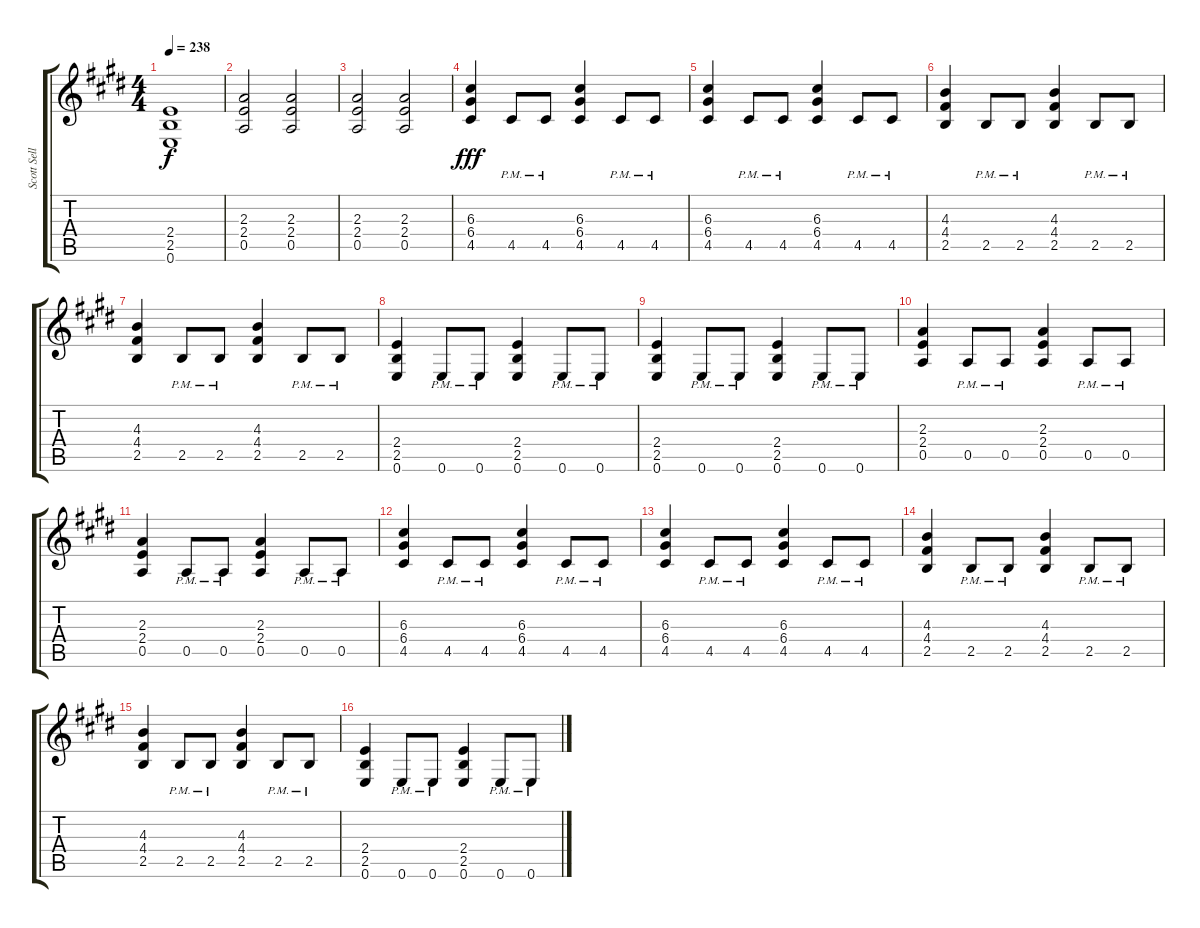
\track ("Scott Sellers" "Scott Sell") {instrument overdrivenguitar}
\staff {score tabs}
\tuning (E4 B3 G3 D3 A2 E2) {hide}
\ts (4 4)
\tempo 238
\clef g2
\ks c#minor
(2.4{t} 2.5{t} 0.6{t}).1{dy f} |
(2.3 2.4 0.5).2 (2.3 2.4 0.5).2 |
(2.3 2.4 0.5).2 (2.3 2.4 0.5).2 |
\ks e
(6.3 6.4 4.5).4{dy fff} 4.5{pm}.8 4.5{pm}.8 (6.3 6.4 4.5).4 4.5{pm}.8 4.5{pm}.8 |
\ks c#minor
(6.3 6.4 4.5).4 4.5{pm}.8 4.5{pm}.8 (6.3 6.4 4.5).4 4.5{pm}.8 4.5{pm}.8 |
(4.3 4.4 2.5).4 2.5{pm}.8 2.5{pm}.8 (4.3 4.4 2.5).4 2.5{pm}.8 2.5{pm}.8 |
(4.3 4.4 2.5).4 2.5{pm}.8 2.5{pm}.8 (4.3 4.4 2.5).4 2.5{pm}.8 2.5{pm}.8 |
\ks e
(2.4 2.5 0.6).4 0.6{pm}.8 0.6{pm}.8 (2.4 2.5 0.6).4 0.6{pm}.8 0.6{pm}.8 |
\ks c#minor
(2.4 2.5 0.6).4 0.6{pm}.8 0.6{pm}.8 (2.4 2.5 0.6).4 0.6{pm}.8 0.6{pm}.8 |
(2.3 2.4 0.5).4 0.5{pm}.8 0.5{pm}.8 (2.3 2.4 0.5).4 0.5{pm}.8 0.5{pm}.8 |
(2.3 2.4 0.5).4 0.5{pm}.8 0.5{pm}.8 (2.3 2.4 0.5).4 0.5{pm}.8 0.5{pm}.8 |
\ks e
(6.3 6.4 4.5).4 4.5{pm}.8 4.5{pm}.8 (6.3 6.4 4.5).4 4.5{pm}.8 4.5{pm}.8 |
\ks c#minor
(6.3 6.4 4.5).4 4.5{pm}.8 4.5{pm}.8 (6.3 6.4 4.5).4 4.5{pm}.8 4.5{pm}.8 |
(4.3 4.4 2.5).4 2.5{pm}.8 2.5{pm}.8 (4.3 4.4 2.5).4 2.5{pm}.8 2.5{pm}.8 |
(4.3 4.4 2.5).4 2.5{pm}.8 2.5{pm}.8 (4.3 4.4 2.5).4 2.5{pm}.8 2.5{pm}.8 |
\ks e
(2.4 2.5 0.6).4 0.6{pm}.8 0.6{pm}.8 (2.4 2.5 0.6).4 0.6{pm}.8 0.6{pm}.8
